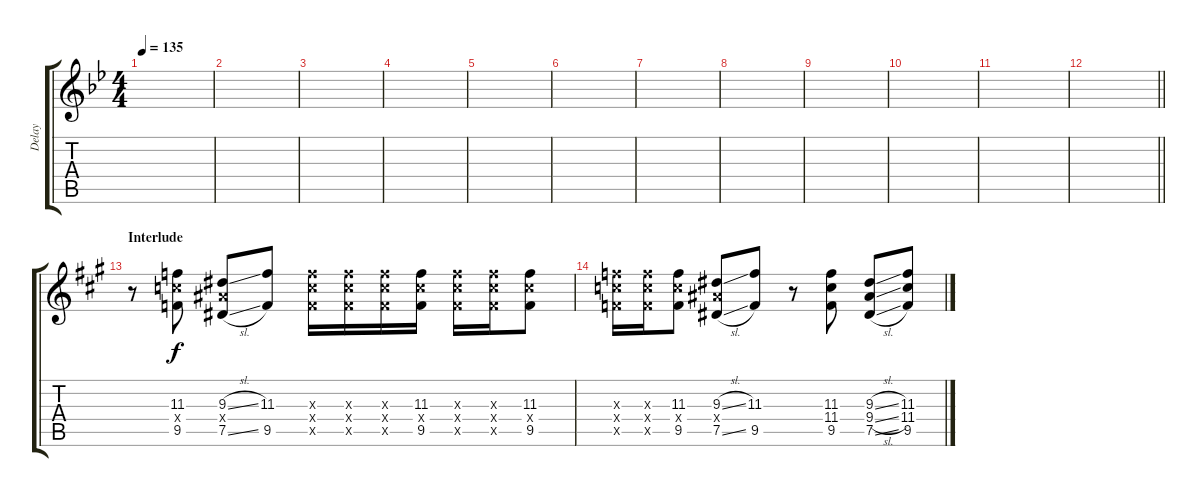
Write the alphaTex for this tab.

\track ("Delay" "Delay") {instrument distortionguitar}
\staff {score tabs}
\tuning (Eb4 Bb3 Gb3 Db3 Ab2 Eb2) {hide}
\ts (4 4)
\tempo 135
\clef g2
\ks gminor
|
|
|
|
|
|
|
|
|
|
|
\barLineRight lightlight
|
\section ("" "Interlude")
\ks f#minor
r.8 (11.3 11.4{x} 9.5).8 (9.3{sl} 9.4{x} 7.5{sl}).8 (11.3 9.5).8 (11.3{x} 11.4{x} 9.5{x}).16 (11.3{x} 11.4{x} 9.5{x}).16 (11.3{x} 11.4{x} 9.5{x}).16 (11.3 11.4{x} 9.5).16 (11.3{x} 11.4{x} 9.5{x}).16 (11.3{x} 11.4{x} 9.5{x}).16 (11.3 11.4{x} 9.5).8 |
(11.3{x} 11.4{x} 9.5{x}).16 (11.3{x} 11.4{x} 9.5{x}).16 (11.3 11.4{x} 9.5).8 (9.3{sl} 9.4{x} 7.5{sl}).8 (11.3 9.5).8 r.8 (11.3 11.4 9.5).8 (9.3{sl} 9.4{sl} 7.5{sl}).8 (11.3 11.4 9.5).8
